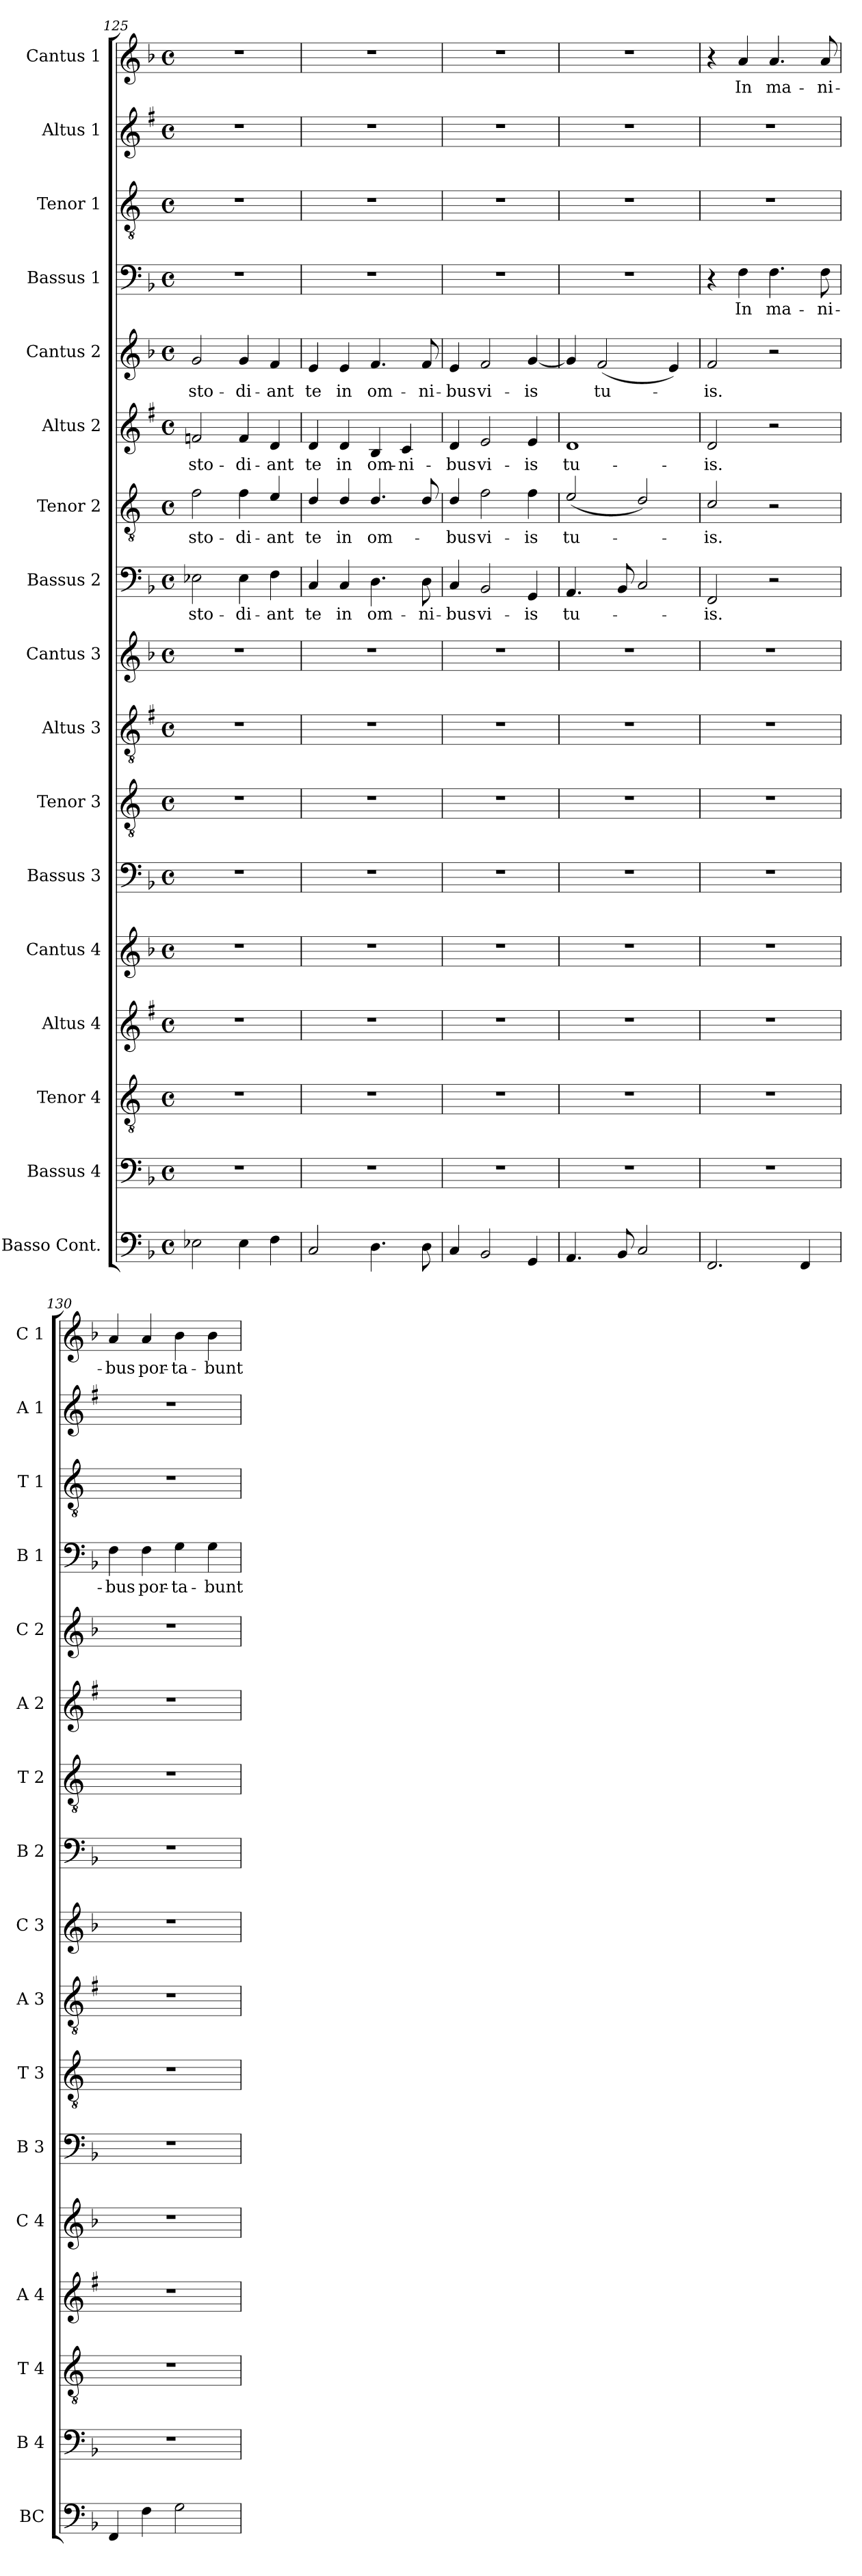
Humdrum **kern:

**kern	**kern	**kern	**kern	**kern	**kern	**kern	**kern	**kern	**kern	**text	**kern	**text	**kern	**text	**kern	**text	**kern	**text	**kern	**kern	**kern	**text
*part17	*part16	*part15	*part14	*part13	*part12	*part11	*part10	*part9	*part8	*part8	*part7	*part7	*part6	*part6	*part5	*part5	*part4	*part4	*part3	*part2	*part1	*part1
*staff17	*staff16	*staff15	*staff14	*staff13	*staff12	*staff11	*staff10	*staff9	*staff8	*staff8	*staff7	*staff7	*staff6	*staff6	*staff5	*staff5	*staff4	*staff4	*staff3	*staff2	*staff1	*staff1
*I"Basso Cont.	*I"Bassus 4	*I"Tenor 4	*I"Altus 4	*I"Cantus 4	*I"Bassus 3	*I"Tenor 3	*I"Altus 3	*I"Cantus 3	*I"Bassus 2	*	*I"Tenor 2	*	*I"Altus 2	*	*I"Cantus 2	*	*I"Bassus 1	*	*I"Tenor 1	*I"Altus 1	*I"Cantus 1	*
*I'BC	*I'B 4	*I'T 4	*I'A 4	*I'C 4	*I'B 3	*I'T 3	*I'A 3	*I'C 3	*I'B 2	*	*I'T 2	*	*I'A 2	*	*I'C 2	*	*I'B 1	*	*I'T 1	*I'A 1	*I'C 1	*
*clefF4	*clefF4	*clefGv2	*clefG2	*clefG2	*clefF4	*clefGv2	*clefGv2	*clefG2	*clefF4	*	*clefGv2	*	*clefG2	*	*clefG2	*	*clefF4	*	*clefGv2	*clefG2	*clefG2	*
*	*	*ITrd4c7	*ITrd1c2	*	*	*ITrd4c7	*ITrd1c2	*	*	*	*ITrd4c7	*	*ITrd1c2	*	*	*	*	*	*ITrd4c7	*ITrd1c2	*	*
*k[b-]	*k[b-]	*k[b-]	*k[b-]	*k[b-]	*k[b-]	*k[b-]	*k[b-]	*k[b-]	*k[b-]	*	*k[b-]	*	*k[b-]	*	*k[b-]	*	*k[b-]	*	*k[b-]	*k[b-]	*k[b-]	*
*F:	*F:	*F:	*F:	*F:	*F:	*F:	*F:	*F:	*F:	*	*F:	*	*F:	*	*F:	*	*F:	*	*F:	*F:	*F:	*
*M4/4	*M4/4	*M4/4	*M4/4	*M4/4	*M4/4	*M4/4	*M4/4	*M4/4	*M4/4	*	*M4/4	*	*M4/4	*	*M4/4	*	*M4/4	*	*M4/4	*M4/4	*M4/4	*
*met(c)	*met(c)	*met(c)	*met(c)	*met(c)	*met(c)	*met(c)	*met(c)	*met(c)	*met(c)	*	*met(c)	*	*met(c)	*	*met(c)	*	*met(c)	*	*met(c)	*met(c)	*met(c)	*
=125	=125	=125	=125	=125	=125	=125	=125	=125	=125	=125	=125	=125	=125	=125	=125	=125	=125	=125	=125	=125	=125	=125
!	!	!	!	!	!	!	!	!	!	!LO:LY:b	!	!LO:LY:b	!	!LO:LY:b	!	!LO:LY:b	!	!	!	!	!	!
2E-X\	1r	1r	1r	1r	1r	1r	1r	1r	2E-X\	-sto-	2B-\	-sto-	2e-X/	-sto-	2g/	-sto-	1r	.	1r	1r	1r	.
!	!	!	!	!	!	!	!	!	!	!LO:LY:b	!	!LO:LY:b	!	!LO:LY:b	!	!LO:LY:b	!	!	!	!	!	!
4E-\	.	.	.	.	.	.	.	.	4E-\	-di-	4B-\	-di-	4e-/	-di-	4g/	-di-	.	.	.	.	.	.
!	!	!	!	!	!	!	!	!	!	!LO:LY:b	!	!LO:LY:b	!	!LO:LY:b	!	!LO:LY:b	!	!	!	!	!	!
4F\	.	.	.	.	.	.	.	.	4F\	-ant	4A/	-ant	4c/	-ant	4f/	-ant	.	.	.	.	.	.
=126	=126	=126	=126	=126	=126	=126	=126	=126	=126	=126	=126	=126	=126	=126	=126	=126	=126	=126	=126	=126	=126	=126
!	!	!	!	!	!	!	!	!	!	!LO:LY:b	!	!LO:LY:b	!	!LO:LY:b	!	!LO:LY:b	!	!	!	!	!	!
2C/	1r	1r	1r	1r	1r	1r	1r	1r	4C/	te	4G/	te	4c/	te	4e/	te	1r	.	1r	1r	1r	.
!	!	!	!	!	!	!	!	!	!	!LO:LY:b	!	!LO:LY:b	!	!LO:LY:b	!	!LO:LY:b	!	!	!	!	!	!
.	.	.	.	.	.	.	.	.	4C/	in	4G/	in	4c/	in	4e/	in	.	.	.	.	.	.
!	!	!	!	!	!	!	!	!	!	!LO:LY:b	!	!LO:LY:b	!	!LO:LY:b	!	!LO:LY:b	!	!	!	!	!	!
4.D\	.	.	.	.	.	.	.	.	4.D\	om-	4.G/	om-	4A/	om-	4.f/	om-	.	.	.	.	.	.
!	!	!	!	!	!	!	!	!	!	!	!	!	!	!LO:LY:b	!	!	!	!	!	!	!	!
.	.	.	.	.	.	.	.	.	.	.	.	.	4B-/	-ni-	.	.	.	.	.	.	.	.
!	!	!	!	!	!	!	!	!	!	!LO:LY:b	!	!	!	!	!	!LO:LY:b	!	!	!	!	!	!
8D\	.	.	.	.	.	.	.	.	8D\	-ni-	8G/	.	.	.	8f/	-ni-	.	.	.	.	.	.
=127	=127	=127	=127	=127	=127	=127	=127	=127	=127	=127	=127	=127	=127	=127	=127	=127	=127	=127	=127	=127	=127	=127
!	!	!	!	!	!	!	!	!	!	!LO:LY:b	!	!LO:LY:b	!	!LO:LY:b	!	!LO:LY:b	!	!	!	!	!	!
4C/	1r	1r	1r	1r	1r	1r	1r	1r	4C/	-bus	4G/	-bus	4c/	-bus	4e/	-bus	1r	.	1r	1r	1r	.
!	!	!	!	!	!	!	!	!	!	!LO:LY:b	!	!LO:LY:b	!	!LO:LY:b	!	!LO:LY:b	!	!	!	!	!	!
2BB-/	.	.	.	.	.	.	.	.	2BB-/	vi-	2B-\	vi-	2d/	vi-	2f/	vi-	.	.	.	.	.	.
!	!	!	!	!	!	!	!	!	!	!LO:LY:b	!	!LO:LY:b	!	!LO:LY:b	!	!LO:LY:b	!	!	!	!	!	!
4GG/	.	.	.	.	.	.	.	.	4GG/	-is	4B-\	-is	4d/	-is	[4g/	-is	.	.	.	.	.	.
!!LO:PB:g=z
=128	=128	=128	=128	=128	=128	=128	=128	=128	=128	=128	=128	=128	=128	=128	=128	=128	=128	=128	=128	=128	=128	=128
!	!	!	!	!	!	!	!	!	!	!LO:LY:b	!	!LO:LY:b	!	!LO:LY:b	!	!	!	!	!	!	!	!
4.AA/	1r	1r	1r	1r	1r	1r	1r	1r	4.AA/	tu-	(<2A/	tu-	1c	tu-	4g/]	.	1r	.	1r	1r	1r	.
!	!	!	!	!	!	!	!	!	!	!	!	!	!	!	!	!LO:LY:b	!	!	!	!	!	!
.	.	.	.	.	.	.	.	.	.	.	.	.	.	.	(<2f/	tu-	.	.	.	.	.	.
8BB-/	.	.	.	.	.	.	.	.	8BB-/	.	.	.	.	.	.	.	.	.	.	.	.	.
2C/	.	.	.	.	.	.	.	.	2C/	.	2G/)	.	.	.	.	.	.	.	.	.	.	.
.	.	.	.	.	.	.	.	.	.	.	.	.	.	.	4e/)	.	.	.	.	.	.	.
=129	=129	=129	=129	=129	=129	=129	=129	=129	=129	=129	=129	=129	=129	=129	=129	=129	=129	=129	=129	=129	=129	=129
!	!	!	!	!	!	!	!	!	!	!LO:LY:b	!	!LO:LY:b	!	!LO:LY:b	!	!LO:LY:b	!	!	!	!	!	!
2.FF/	1r	1r	1r	1r	1r	1r	1r	1r	2FF/	-is.	2F/	-is.	2c/	-is.	2f/	-is.	4r	.	1r	1r	4r	.
!	!	!	!	!	!	!	!	!	!	!	!	!	!	!	!	!	!	!LO:LY:b	!	!	!	!LO:LY:b
.	.	.	.	.	.	.	.	.	.	.	.	.	.	.	.	.	4F\	In	.	.	4a/	In
!	!	!	!	!	!	!	!	!	!	!	!	!	!	!	!	!	!	!LO:LY:b	!	!	!	!LO:LY:b
.	.	.	.	.	.	.	.	.	2r	.	2r	.	2r	.	2r	.	4.F\	ma-	.	.	4.a/	ma-
4FF/	.	.	.	.	.	.	.	.	.	.	.	.	.	.	.	.	.	.	.	.	.	.
!	!	!	!	!	!	!	!	!	!	!	!	!	!	!	!	!	!	!LO:LY:b	!	!	!	!LO:LY:b
.	.	.	.	.	.	.	.	.	.	.	.	.	.	.	.	.	8F\	-ni-	.	.	8a/	-ni-
=130	=130	=130	=130	=130	=130	=130	=130	=130	=130	=130	=130	=130	=130	=130	=130	=130	=130	=130	=130	=130	=130	=130
!	!	!	!	!	!	!	!	!	!	!	!	!	!	!	!	!	!	!LO:LY:b	!	!	!	!LO:LY:b
4FF/	1r	1r	1r	1r	1r	1r	1r	1r	1r	.	1r	.	1r	.	1r	.	4F\	-bus	1r	1r	4a/	-bus
!	!	!	!	!	!	!	!	!	!	!	!	!	!	!	!	!	!	!LO:LY:b	!	!	!	!LO:LY:b
4F\	.	.	.	.	.	.	.	.	.	.	.	.	.	.	.	.	4F\	por-	.	.	4a/	por-
!	!	!	!	!	!	!	!	!	!	!	!	!	!	!	!	!	!	!LO:LY:b	!	!	!	!LO:LY:b
2G\	.	.	.	.	.	.	.	.	.	.	.	.	.	.	.	.	4G\	-ta-	.	.	4b-\	-ta-
!	!	!	!	!	!	!	!	!	!	!	!	!	!	!	!	!	!	!LO:LY:b	!	!	!	!LO:LY:b
.	.	.	.	.	.	.	.	.	.	.	.	.	.	.	.	.	4G\	-bunt	.	.	4b-\	-bunt
=	=	=	=	=	=	=	=	=	=	=	=	=	=	=	=	=	=	=	=	=	=	=
*-	*-	*-	*-	*-	*-	*-	*-	*-	*-	*-	*-	*-	*-	*-	*-	*-	*-	*-	*-	*-	*-	*-
